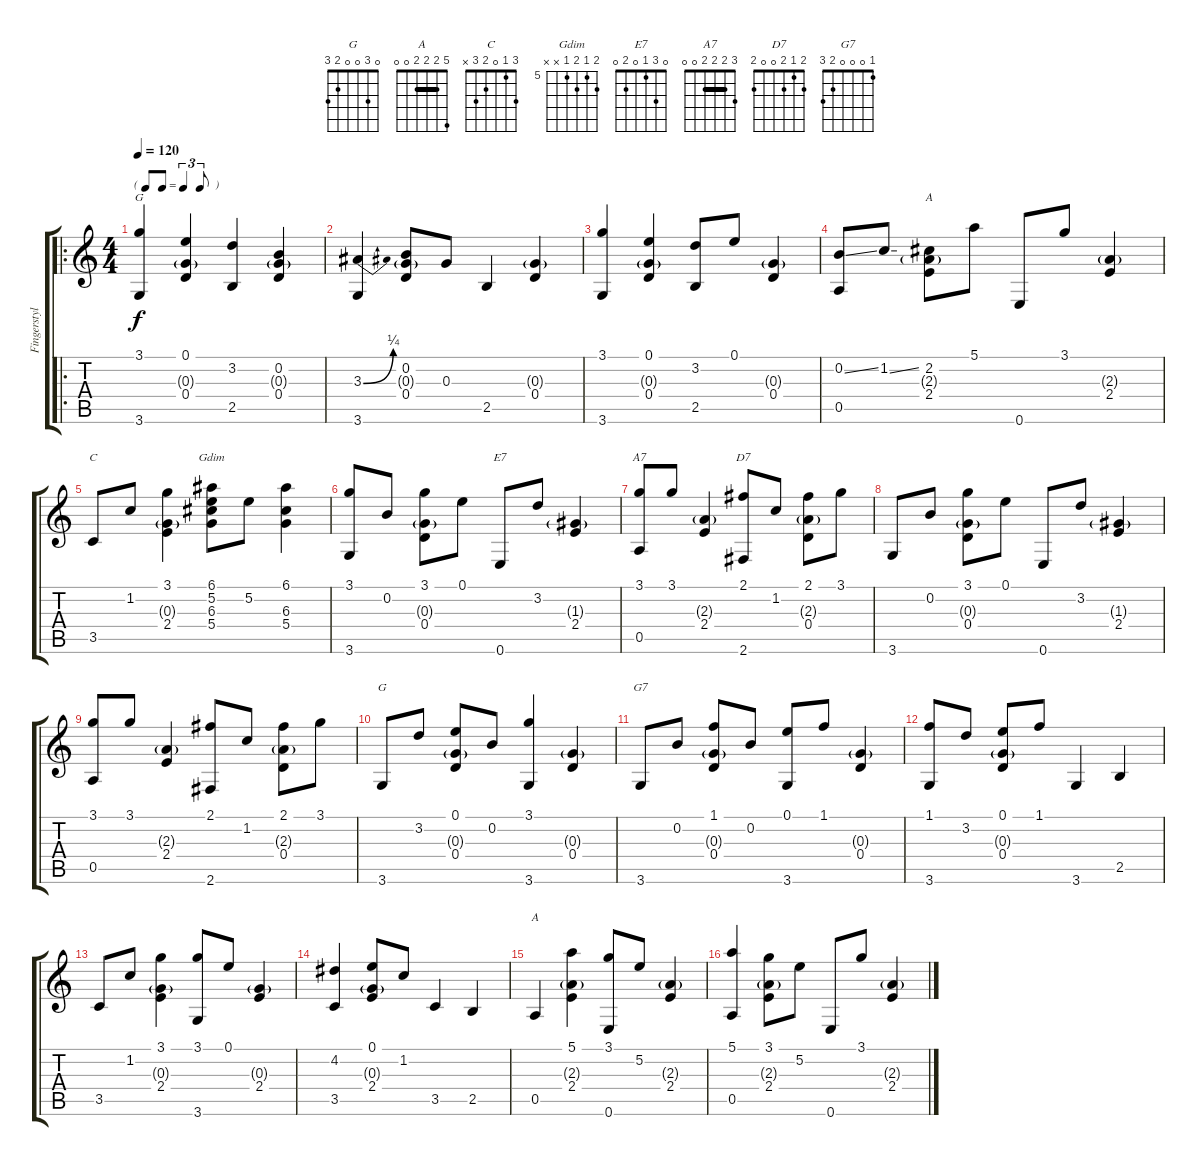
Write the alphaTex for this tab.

\track ("Fingerstyle Ragtime-Blues Guitar" "Fingerstyl") {instrument acousticguitarsteel}
\staff {score tabs}
\tuning (E4 B3 G3 D3 A2 E2) {hide}
\chord ("G" 3 0 0 0 2 3)
\chord ("A" 5 2 x 2 0 0) {barre 2}
\chord ("C" 3 1 0 2 3 x)
\chord ("Gdim" 6 5 6 5 x x) {firstfret 5}
\chord ("E7" 0 3 1 0 2 0)
\chord ("A7" 3 2 2 2 0 0) {barre 2}
\chord ("D7" 2 1 2 0 0 2)
\chord ("G" 0 3 0 0 2 3)
\chord ("G7" 1 0 0 0 2 3)
\chord ("A" 5 2 2 2 0 0) {barre 2}
\ro
\ts (4 4)
\tf triplet8th
\tempo 120
\clef g2
\ks c
(3.1 3.6).4{ch "G" dy f instrument acousticguitarsteel} (0.1 0.3{g} 0.4).4 (3.2 2.5).4 (0.2 0.3{g} 0.4).4 |
(3.3{be (bend 0 0 60 1)} 3.6).4 (0.2 0.3{g} 0.4).8 0.3.8 2.5.4 (0.3{g} 0.4).4 |
(3.1 3.6).4 (0.1 0.3{g} 0.4).4 (3.2 2.5).8 0.1.8 (0.3{g} 0.4).4 |
(0.2{ss} 0.5).8 1.2{ss}.8 (2.2 2.3{g} 2.4).8{ch "A"} 5.1.8 0.6.8 3.1.8 (2.3{g} 2.4).4 |
3.5.8{ch "C"} 1.2.8 (3.1 0.3{g} 2.4).4 (6.1 5.2 6.3 5.4).8{ch "Gdim"} 5.2.8 (6.1 6.3 5.4).4 |
(3.1 3.6).8 0.2.8 (3.1 0.3{g} 0.4).8 0.1.8 0.6.8{ch "E7"} 3.2.8 (1.3{g} 2.4).4 |
(3.1 0.5).8{ch "A7"} 3.1.8 (2.3{g} 2.4).4 (2.1 2.6).8{ch "D7"} 1.2.8 (2.1 2.3{g} 0.4).8 3.1.8 |
3.6.8 0.2.8 (3.1 0.3{g} 0.4).8 0.1.8 0.6.8 3.2.8 (1.3{g} 2.4).4 |
(3.1 0.5).8 3.1.8 (2.3{g} 2.4).4 (2.1 2.6).8 1.2.8 (2.1 2.3{g} 0.4).8 3.1.8 |
3.6.8{ch "G"} 3.2.8 (0.1 0.3{g} 0.4).8 0.2.8 (3.1 3.6).4 (0.3{g} 0.4).4 |
3.6.8{ch "G7"} 0.2.8 (1.1 0.3{g} 0.4).8 0.2.8 (0.1 3.6).8 1.1.8 (0.3{g} 0.4).4 |
(1.1 3.6).8 3.2.8 (0.1 0.3{g} 0.4).8 1.1.8 3.6.4 2.5.4 |
3.5.8 1.2.8 (3.1 0.3{g} 2.4).4 (3.1 3.6).8 0.1.8 (0.3{g} 2.4).4 |
(4.2 3.5).4 (0.1 0.3{g} 2.4).8 1.2.8 3.5.4 2.5.4 |
0.5.4{ch "A"} (5.1 2.3{g} 2.4).4 (3.1 0.6).8 5.2.8 (2.3{g} 2.4).4 |
(5.1 0.5).4 (3.1 2.3{g} 2.4).8 5.2.8 0.6.8 3.1.8 (2.3{g} 2.4).4
